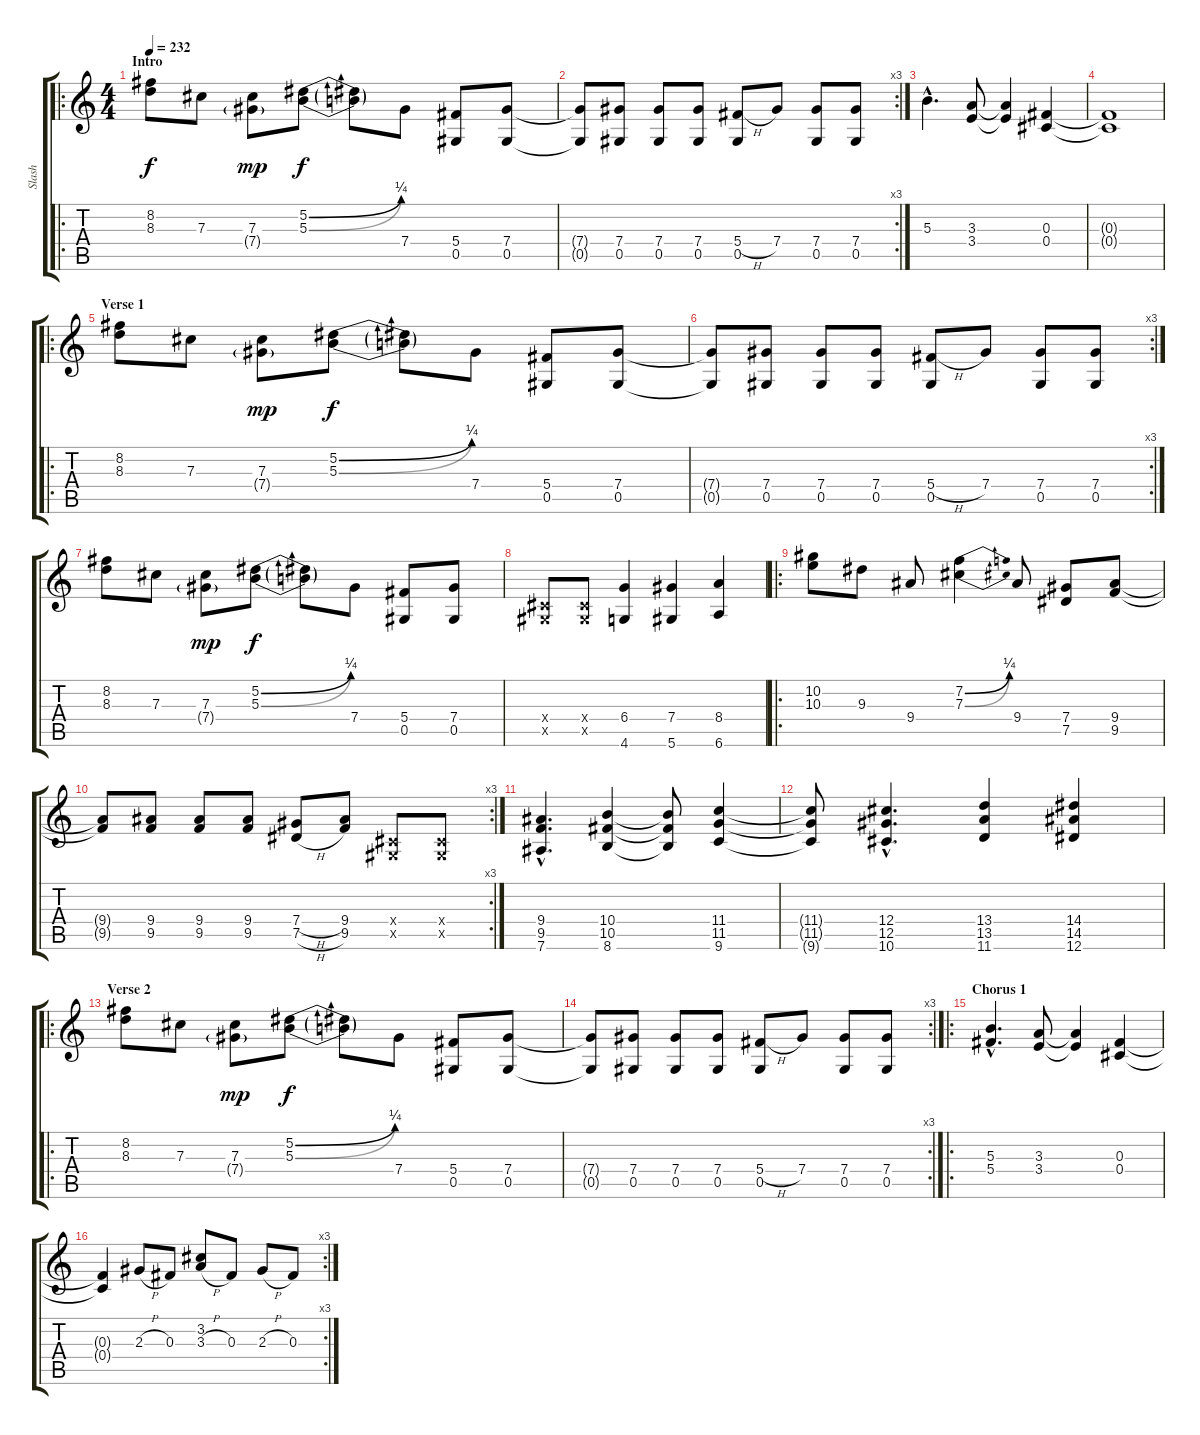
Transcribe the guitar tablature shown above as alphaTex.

\track ("Slash" "Slash") {instrument distortionguitar}
\staff {score tabs}
\tuning (Eb4 Bb3 Gb3 Db3 Ab2 Eb2) {hide}
\ro
\ts (4 4)
\section ("" "Intro")
\tempo 232
\clef g2
\ks c
(8.2 8.3).8{dy f instrument distortionguitar} 7.3.8 (7.3 7.4{g}).8{dy mp} (5.2{be (bend 0 0 60 1)} 5.3{be (bend 0 0 60 1)}).8{dy f} (5.2{t} 5.3{t}).8 7.4.8 (5.4 0.5).8 (7.4 0.5).8 |
\rc 3
(7.4{t} 0.5{t}).8 (7.4 0.5).8 (7.4 0.5).8 (7.4 0.5).8 (5.4{h} 0.5).8 7.4.8 (7.4 0.5).8 (7.4 0.5).8 |
5.3{hac}.4{d} (3.3 3.4).8 (3.3{t} 3.4{t}).4 (0.3 0.4).4 |
(0.3{t} 0.4{t}).1 |
\ro
\section ("" "Verse 1")
(8.2 8.3).8 7.3.8 (7.3 7.4{g}).8{dy mp} (5.2{be (bend 0 0 60 1)} 5.3{be (bend 0 0 60 1)}).8{dy f} (5.2{t} 5.3{t}).8 7.4.8 (5.4 0.5).8 (7.4 0.5).8 |
\rc 3
(7.4{t} 0.5{t}).8 (7.4 0.5).8 (7.4 0.5).8 (7.4 0.5).8 (5.4{h} 0.5).8 7.4.8 (7.4 0.5).8 (7.4 0.5).8 |
(8.2 8.3).8 7.3.8 (7.3 7.4{g}).8{dy mp} (5.2{be (bend 0 0 60 1)} 5.3{be (bend 0 0 60 1)}).8{dy f} (5.2{t} 5.3{t}).8 7.4.8 (5.4 0.5).8 (7.4 0.5).8 |
(0.4{x} 0.5{x}).8 (0.4{x} 0.5{x}).8 (6.4 4.6).4 (7.4 5.6).4 (8.4 6.6).4 |
\ro
(10.2 10.3).8 9.3.8 9.4.8 (7.2{be (bend 0 0 60 1)} 7.3{be (bend 0 0 60 1)}).4 9.4.8 (7.4 7.5).8 (9.4 9.5).8 |
\rc 3
(9.4{t} 9.5{t}).8 (9.4 9.5).8 (9.4 9.5).8 (9.4 9.5).8 (7.4{h} 7.5{h}).8 (9.4 9.5).8 (0.4{x} 0.5{x}).8 (0.4{x} 0.5{x}).8 |
(9.4{hac} 9.5{hac} 7.6{hac}).4{d} (10.4 10.5 8.6).4 (10.4{t} 10.5{t} 8.6{t}).8 (11.4 11.5 9.6).4 |
(11.4{t} 11.5{t} 9.6{t}).8 (12.4{hac} 12.5{hac} 10.6{hac}).4{d} (13.4 13.5 11.6).4 (14.4 14.5 12.6).4 |
\ro
\section ("" "Verse 2")
(8.2 8.3).8 7.3.8 (7.3 7.4{g}).8{dy mp} (5.2{be (bend 0 0 60 1)} 5.3{be (bend 0 0 60 1)}).8{dy f} (5.2{t} 5.3{t}).8 7.4.8 (5.4 0.5).8 (7.4 0.5).8 |
\rc 3
(7.4{t} 0.5{t}).8 (7.4 0.5).8 (7.4 0.5).8 (7.4 0.5).8 (5.4{h} 0.5).8 7.4.8 (7.4 0.5).8 (7.4 0.5).8 |
\ro
\section ("" "Chorus 1")
(5.3{hac} 5.4{hac}).4{d} (3.3 3.4).8 (3.3{t} 3.4{t}).4 (0.3 0.4).4 |
\rc 3
(0.3{t} 0.4{t}).4 2.3{h}.8 0.3.8 (3.2 3.3{h}).8 0.3.8 2.3{h}.8 0.3.8
